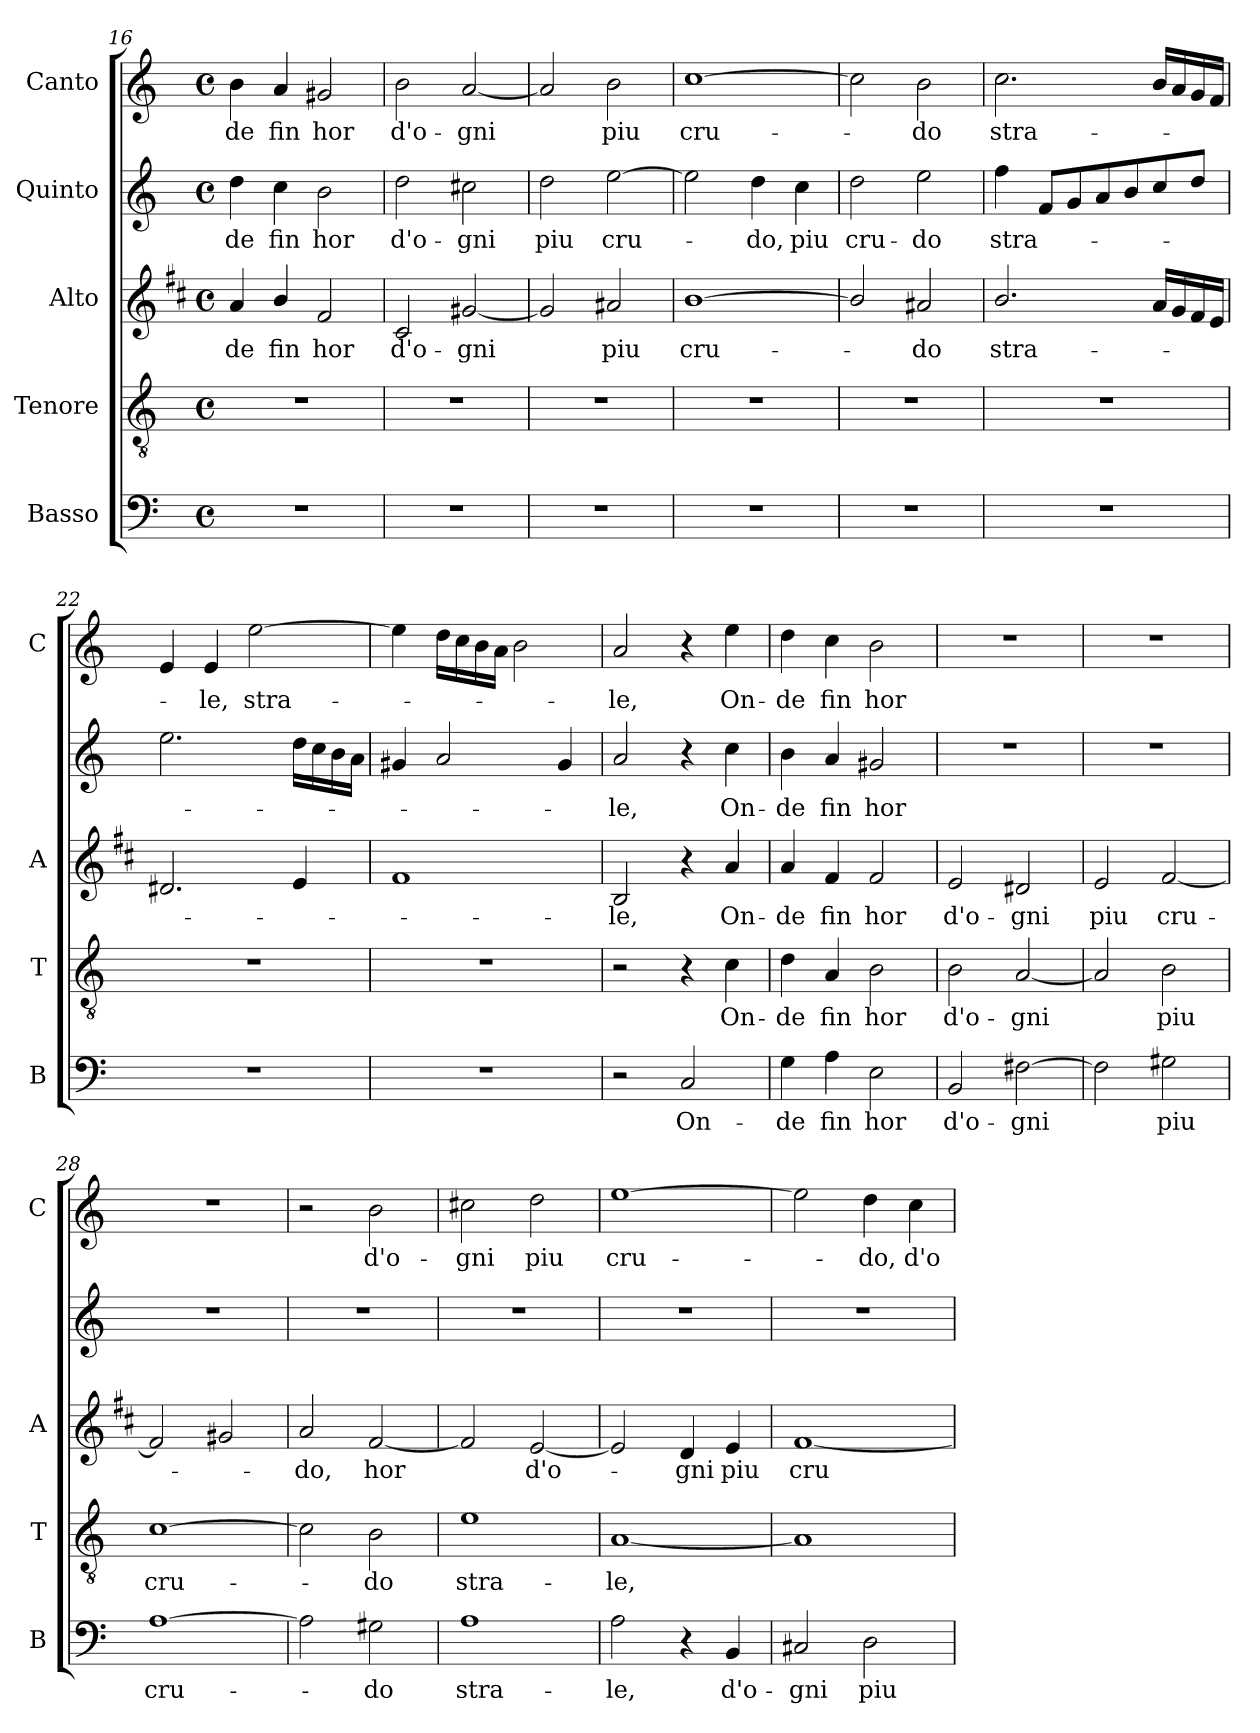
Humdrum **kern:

**kern	**text	**kern	**text	**kern	**text	**kern	**text	**kern	**text
*part5	*part5	*part4	*part4	*part3	*part3	*part2	*part2	*part1	*part1
*staff5	*staff5	*staff4	*staff4	*staff3	*staff3	*staff2	*staff2	*staff1	*staff1
*I"Basso	*	*I"Tenore	*	*I"Alto	*	*I"Quinto	*	*I"Canto	*
*I'B	*	*I'T	*	*I'A	*	*	*	*I'C	*
*clefF4	*	*clefGv2	*	*clefG2	*	*clefG2	*	*clefG2	*
*	*	*	*	*ITrd1c2	*	*	*	*	*
*k[]	*	*k[]	*	*k[]	*	*k[]	*	*k[]	*
*C:	*	*C:	*	*C:	*	*C:	*	*C:	*
*M4/4	*	*M4/4	*	*M4/4	*	*M4/4	*	*M4/4	*
*met(c)	*	*met(c)	*	*met(c)	*	*met(c)	*	*met(c)	*
=16	=16	=16	=16	=16	=16	=16	=16	=16	=16
!	!	!	!	!	!LO:LY:b	!	!LO:LY:b	!	!LO:LY:b
1r	.	1r	.	4g/	-de	4dd\	-de	4b\	-de
!	!	!	!	!	!LO:LY:b	!	!LO:LY:b	!	!LO:LY:b
.	.	.	.	4a/	fin	4cc\	fin	4a/	fin
!	!	!	!	!	!LO:LY:b	!	!LO:LY:b	!	!LO:LY:b
.	.	.	.	2e/	hor	2b\	hor	2g#X/	hor
=17	=17	=17	=17	=17	=17	=17	=17	=17	=17
!	!	!	!	!	!LO:LY:b	!	!LO:LY:b	!	!LO:LY:b
1r	.	1r	.	2B/	d'o-	2dd\	d'o-	2b\	d'o-
!	!	!	!	!	!LO:LY:b	!	!LO:LY:b	!	!LO:LY:b
.	.	.	.	[2f#X/	-gni	2cc#X\	-gni	[2a/	-gni
!!LO:LB:g=z
=18	=18	=18	=18	=18	=18	=18	=18	=18	=18
!	!	!	!	!	!	!	!LO:LY:b	!	!
1r	.	1r	.	2f#/]	.	2dd\	piu	2a/]	.
!	!	!	!	!	!LO:LY:b	!	!LO:LY:b	!	!LO:LY:b
.	.	.	.	2g#X/	piu	[2ee\	cru-	2b\	piu
=19	=19	=19	=19	=19	=19	=19	=19	=19	=19
!	!	!	!	!	!LO:LY:b	!	!	!	!LO:LY:b
1r	.	1r	.	[1a	cru-	2ee\]	.	[1cc	cru-
!	!	!	!	!	!	!	!LO:LY:b	!	!
.	.	.	.	.	.	4dd\	-do,	.	.
!	!	!	!	!	!	!	!LO:LY:b	!	!
.	.	.	.	.	.	4cc\	piu	.	.
=20	=20	=20	=20	=20	=20	=20	=20	=20	=20
!	!	!	!	!	!	!	!LO:LY:b	!	!
1r	.	1r	.	2a/]	.	2dd\	cru-	2cc\]	.
!	!	!	!	!	!LO:LY:b	!	!LO:LY:b	!	!LO:LY:b
.	.	.	.	2g#X/	-do	2ee\	-do	2b\	-do
=21	=21	=21	=21	=21	=21	=21	=21	=21	=21
!	!	!	!	!	!LO:LY:b	!	!LO:LY:b	!	!LO:LY:b
1r	.	1r	.	2.a/	stra-	4ff\	stra-	2.cc\	stra-
.	.	.	.	.	.	8f/L	.	.	.
.	.	.	.	.	.	8g/	.	.	.
.	.	.	.	.	.	8a/	.	.	.
.	.	.	.	.	.	8b/	.	.	.
.	.	.	.	16g/LL	.	8cc/	.	16b/LL	.
.	.	.	.	16f/	.	.	.	16a/	.
.	.	.	.	16e/	.	8dd/J	.	16g/	.
.	.	.	.	16d/JJ	.	.	.	16f/JJ	.
=22	=22	=22	=22	=22	=22	=22	=22	=22	=22
1r	.	1r	.	2.c#X/	.	2.ee\	.	4e/	.
!	!	!	!	!	!	!	!	!	!LO:LY:b
.	.	.	.	.	.	.	.	4e/	-le,
!	!	!	!	!	!	!	!	!	!LO:LY:b
.	.	.	.	.	.	.	.	[2ee\	stra-
.	.	.	.	4d/	.	16dd\LL	.	.	.
.	.	.	.	.	.	16cc\	.	.	.
.	.	.	.	.	.	16b\	.	.	.
.	.	.	.	.	.	16a\JJ	.	.	.
=23	=23	=23	=23	=23	=23	=23	=23	=23	=23
1r	.	1r	.	1e	.	4g#X/	.	4ee\]	.
.	.	.	.	.	.	2a/	.	16dd\LL	.
.	.	.	.	.	.	.	.	16cc\	.
.	.	.	.	.	.	.	.	16b\	.
.	.	.	.	.	.	.	.	16a\JJ	.
.	.	.	.	.	.	.	.	2b\	.
.	.	.	.	.	.	4g#/	.	.	.
=24	=24	=24	=24	=24	=24	=24	=24	=24	=24
!	!	!	!	!	!LO:LY:b	!	!LO:LY:b	!	!LO:LY:b
2r	.	2r	.	2A/	-le,	2a/	-le,	2a/	-le,
!	!LO:LY:b	!	!	!	!	!	!	!	!
2C/	On-	4r	.	4r	.	4r	.	4r	.
!	!	!	!LO:LY:b	!	!LO:LY:b	!	!LO:LY:b	!	!LO:LY:b
.	.	4c\	On-	4g/	On-	4cc\	On-	4ee\	On-
=25	=25	=25	=25	=25	=25	=25	=25	=25	=25
!	!LO:LY:b	!	!LO:LY:b	!	!LO:LY:b	!	!LO:LY:b	!	!LO:LY:b
4G\	-de	4d\	-de	4g/	-de	4b\	-de	4dd\	-de
!	!LO:LY:b	!	!LO:LY:b	!	!LO:LY:b	!	!LO:LY:b	!	!LO:LY:b
4A\	fin	4A/	fin	4e/	fin	4a/	fin	4cc\	fin
!	!LO:LY:b	!	!LO:LY:b	!	!LO:LY:b	!	!LO:LY:b	!	!LO:LY:b
2E\	hor	2B\	hor	2e/	hor	2g#X/	hor	2b\	hor
!!LO:PB:g=z
=26	=26	=26	=26	=26	=26	=26	=26	=26	=26
!	!LO:LY:b	!	!LO:LY:b	!	!LO:LY:b	!	!	!	!
2BB/	d'o-	2B\	d'o-	2d/	d'o-	1r	.	1r	.
!	!LO:LY:b	!	!LO:LY:b	!	!LO:LY:b	!	!	!	!
[2F#X\	-gni	[2A/	-gni	2c#X/	-gni	.	.	.	.
=27	=27	=27	=27	=27	=27	=27	=27	=27	=27
!	!	!	!	!	!LO:LY:b	!	!	!	!
2F#\]	.	2A/]	.	2d/	piu	1r	.	1r	.
!	!LO:LY:b	!	!LO:LY:b	!	!LO:LY:b	!	!	!	!
2G#X\	piu	2B\	piu	[2e/	cru-	.	.	.	.
=28	=28	=28	=28	=28	=28	=28	=28	=28	=28
!	!LO:LY:b	!	!LO:LY:b	!	!	!	!	!	!
[1A	cru-	[1c	cru-	2e/]	.	1r	.	1r	.
.	.	.	.	2f#X/	.	.	.	.	.
=29	=29	=29	=29	=29	=29	=29	=29	=29	=29
!	!	!	!	!	!LO:LY:b	!	!	!	!
2A\]	.	2c\]	.	2g/	-do,	1r	.	2r	.
!	!LO:LY:b	!	!LO:LY:b	!	!LO:LY:b	!	!	!	!LO:LY:b
2G#X\	-do	2B\	-do	[2e/	hor	.	.	2b\	d'o-
=30	=30	=30	=30	=30	=30	=30	=30	=30	=30
!	!LO:LY:b	!	!LO:LY:b	!	!	!	!	!	!LO:LY:b
1A	stra-	1e	stra-	2e/]	.	1r	.	2cc#X\	-gni
!	!	!	!	!	!LO:LY:b	!	!	!	!LO:LY:b
.	.	.	.	[2d/	d'o-	.	.	2dd\	piu
=31	=31	=31	=31	=31	=31	=31	=31	=31	=31
!	!LO:LY:b	!	!LO:LY:b	!	!	!	!	!	!LO:LY:b
2A\	-le,	[1A	-le,	2d/]	.	1r	.	[1ee	cru-
!	!	!	!	!	!LO:LY:b	!	!	!	!
4r	.	.	.	4c/	-gni	.	.	.	.
!	!LO:LY:b	!	!	!	!LO:LY:b	!	!	!	!
4BB/	d'o-	.	.	4d/	piu	.	.	.	.
=32	=32	=32	=32	=32	=32	=32	=32	=32	=32
!	!LO:LY:b	!	!	!	!LO:LY:b	!	!	!	!
2C#X/	-gni	1A]	.	[1e	cru-	1r	.	2ee\]	.
!	!LO:LY:b	!	!	!	!	!	!	!	!LO:LY:b
2D\	piu	.	.	.	.	.	.	4dd\	-do,
!	!	!	!	!	!	!	!	!	!LO:LY:b
.	.	.	.	.	.	.	.	4cc\	d'o-
=	=	=	=	=	=	=	=	=	=
*-	*-	*-	*-	*-	*-	*-	*-	*-	*-
